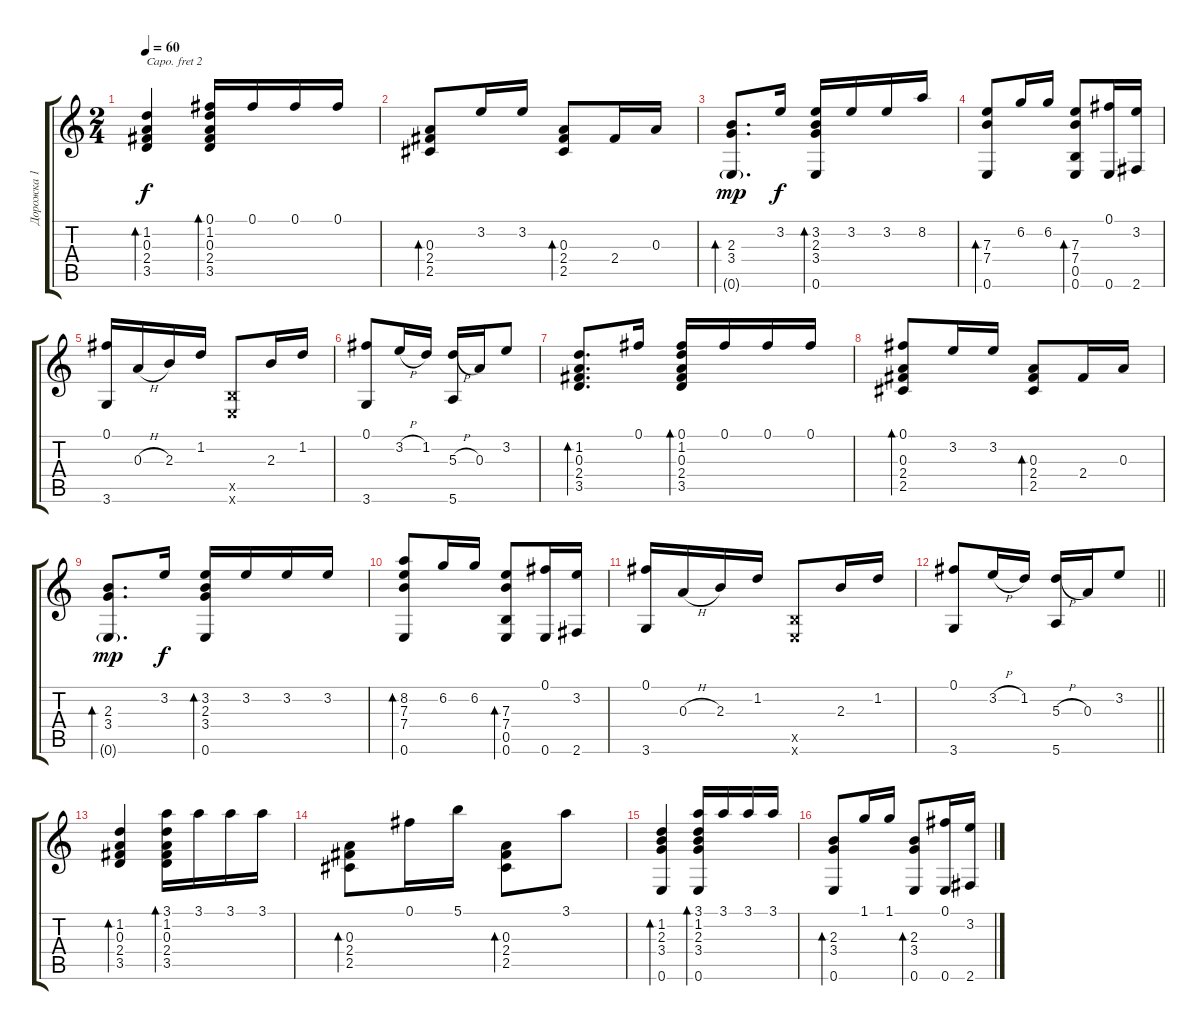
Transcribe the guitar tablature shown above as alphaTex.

\track ("Дорожка 1" "Дорожка 1") {instrument acousticguitarsteel}
\staff {score tabs}
\capo 2
\tuning (E4 B3 G3 D3 A2 D2) {hide}
\ts (2 4)
\tempo 60
\clef g2
\ks c
(1.2 0.3 2.4 3.5).4{bd 60 dy f} (0.1 1.2 0.3 2.4 3.5).16{bd 60} 0.1.16 0.1.16 0.1.16 |
(0.3 2.4 2.5).8{bd 60} 3.2.16 3.2.16 (0.3 2.4 2.5).8{bd 60} 2.4.16 0.3.16 |
(2.3 3.4 0.6{g}).8{d bd 60 dy mp} 3.2.16{dy f} (3.2 2.3 3.4 0.6).16{bd 60} 3.2.16 3.2.16 8.2.16 |
(7.3 7.4 0.6).8{bd 60} 6.2.16 6.2.16 (7.3 7.4 0.5 0.6).8{bd 60} (0.1 0.6).16 (3.2 2.6).16 |
(0.1 3.6).16 0.3{h}.16 2.3.16 1.2.16 (0.5{x} 0.6{x}).8 2.3.16 1.2.16 |
(0.1 3.6).8 3.2{h}.16 1.2.16 (5.3{h} 5.6).16 0.3.16 3.2.8 |
(1.2 0.3 2.4 3.5).8{d bd 60} 0.1.16 (0.1 1.2 0.3 2.4 3.5).16{bd 60} 0.1.16 0.1.16 0.1.16 |
(0.1 0.3 2.4 2.5).8{bd 60} 3.2.16 3.2.16 (0.3 2.4 2.5).8{bd 60} 2.4.16 0.3.16 |
(2.3 3.4 0.6{g}).8{d bd 60 dy mp} 3.2.16{dy f} (3.2 2.3 3.4 0.6).16{bd 60} 3.2.16 3.2.16 3.2.16 |
(8.2 7.3 7.4 0.6).8{bd 60} 6.2.16 6.2.16 (7.3 7.4 0.5 0.6).8{bd 60} (0.1 0.6).16 (3.2 2.6).16 |
(0.1 3.6).16 0.3{h}.16 2.3.16 1.2.16 (0.5{x} 0.6{x}).8 2.3.16 1.2.16 |
\barLineRight lightlight
(0.1 3.6).8 3.2{h}.16 1.2.16 (5.3{h} 5.6).16 0.3.16 3.2.8 |
\section ("" "")
(1.2 0.3 2.4 3.5).4{bd 60} (3.1 1.2 0.3 2.4 3.5).16{bd 60} 3.1.16 3.1.16 3.1.16 |
(0.3 2.4 2.5).8{bd 60} 0.1.16 5.1.16 (0.3 2.4 2.5).8{bd 60} 3.1.8 |
(1.2 2.3 3.4 0.6).4{bd 60} (3.1 1.2 2.3 3.4 0.6).16{bd 60} 3.1.16 3.1.16 3.1.16 |
(2.3 3.4 0.6).8{bd 60} 1.1.16 1.1.16 (2.3 3.4 0.6).8{bd 60} (0.1 0.6).16 (3.2 2.6).16
